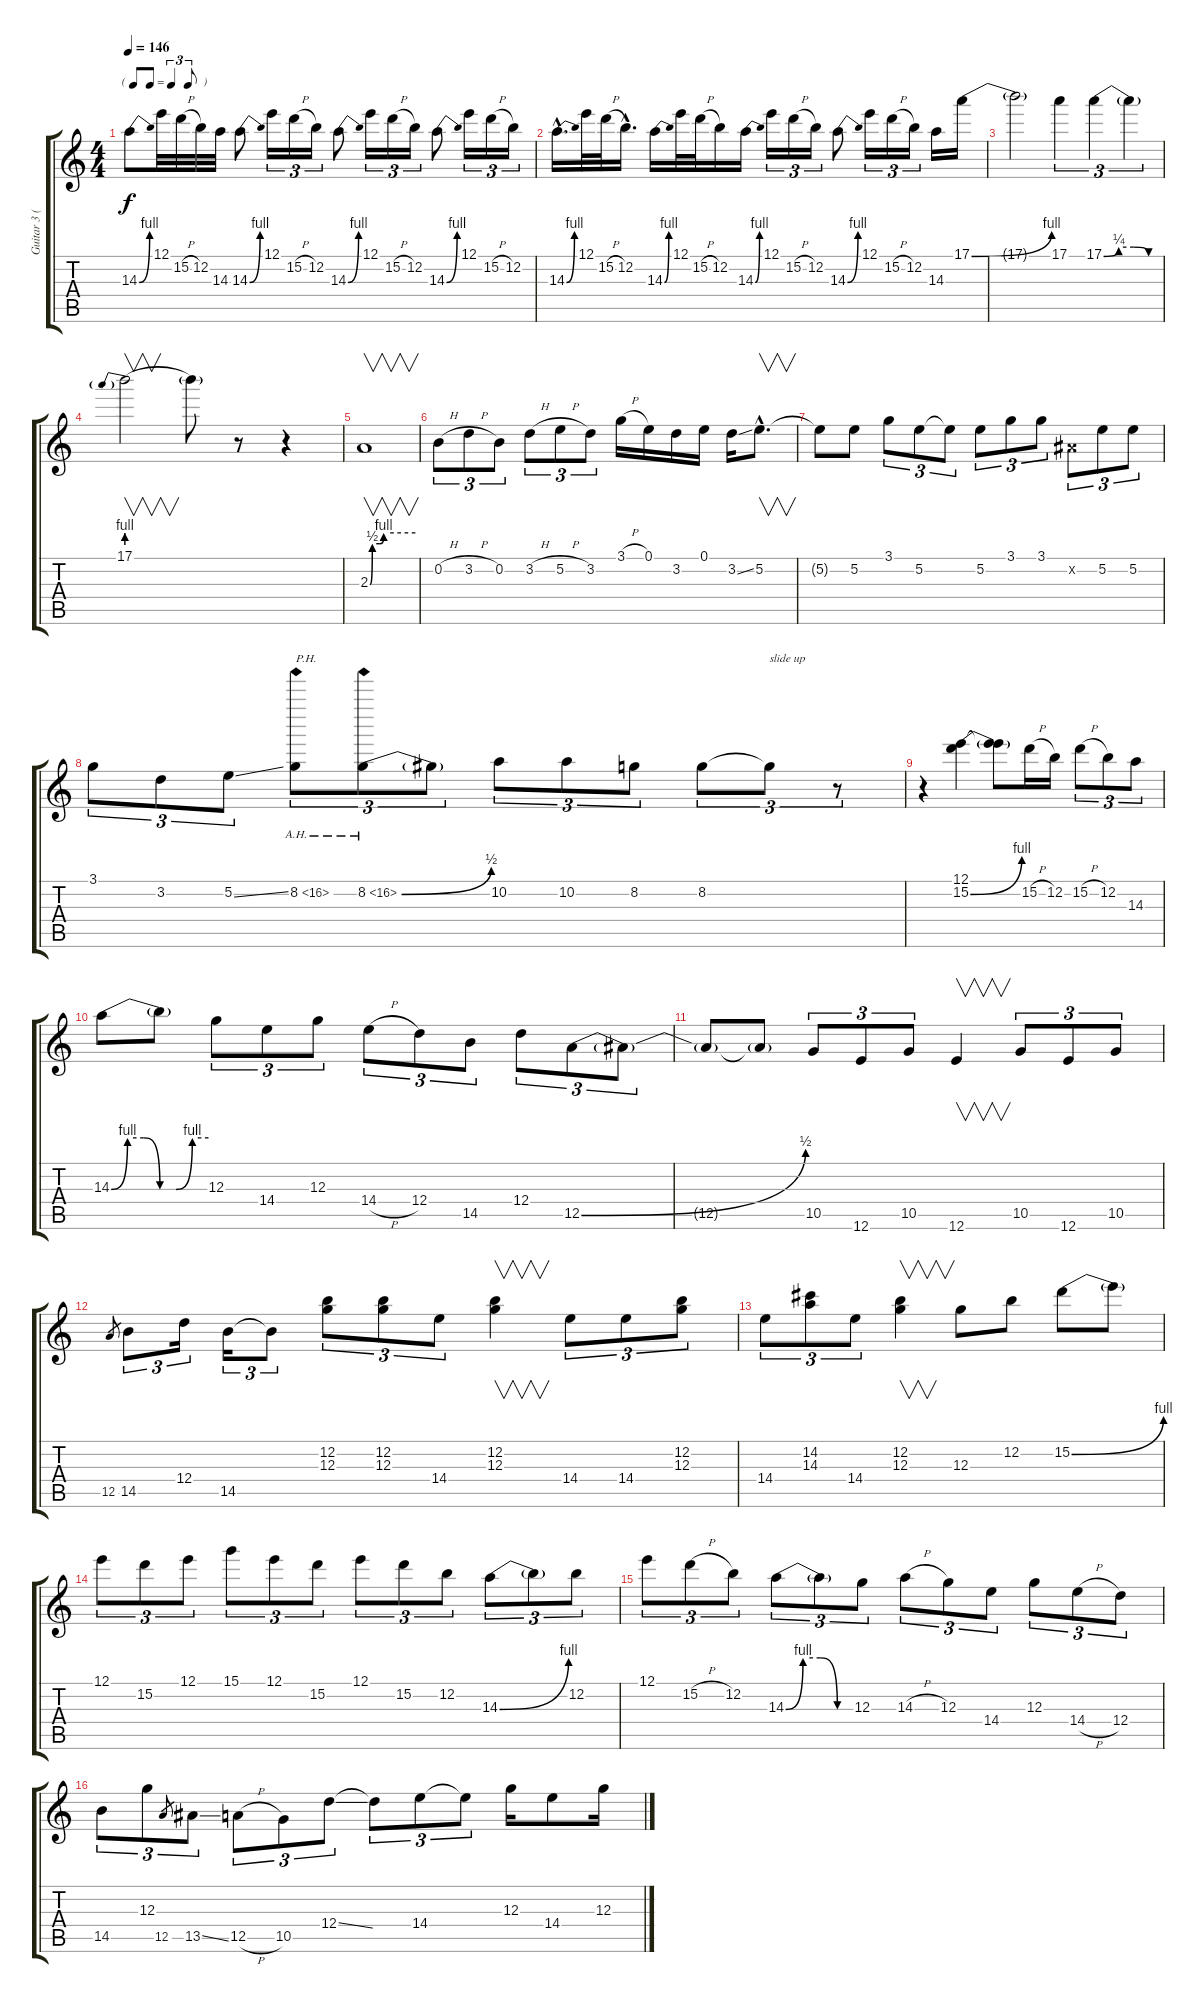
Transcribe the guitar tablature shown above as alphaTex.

\track ("Guitar 3 (2nd solo)" "Guitar 3 (") {instrument distortionguitar}
\staff {score tabs}
\tuning (E4 B3 G3 D3 A2 E2) {hide}
\ts (4 4)
\tf triplet8th
\tempo 146
\clef g2
\ks c
14.3{be (bend 0 0 60 4)}.8{dy f} 12.1.32 15.2{h}.32 12.2.32 14.3.32 14.3{be (bend 0 0 60 4)}.8 12.1.16{tu (3 2)} 15.2{h}.16{tu (3 2)} 12.2.16{tu (3 2)} 14.3{be (bend 0 0 60 4)}.8 12.1.16{tu (3 2)} 15.2{h}.16{tu (3 2)} 12.2.16{tu (3 2)} 14.3{be (bend 0 0 60 4)}.8 12.1.16{tu (3 2)} 15.2{h}.16{tu (3 2)} 12.2.16{tu (3 2)} |
14.3{be (bend 0 0 60 4) hac}.16{d} 12.1.32 15.2{h}.32 12.2{hac}.16{d} 14.3{be (bend 0 0 60 4)}.16 12.1.32 15.2{h}.32 12.2.16 14.3{be (bend 0 0 60 4)}.16 12.1.16{tu (3 2)} 15.2{h}.16{tu (3 2)} 12.2.16{tu (3 2)} 14.3{be (bend 0 0 60 4)}.8 12.1.16{tu (3 2)} 15.2{h}.16{tu (3 2)} 12.2.16{tu (3 2)} 14.3.16 17.1{be (bend 0 0 60 4)}.16 |
17.1{t}.2 17.1.4{tu (3 2)} 17.1{be (custom 0 0 15 1 30 1 45 0 60 0)}.4{tu (3 2)} 17.1{t}.4{tu (3 2)} |
17.1{be (prebend 0 4 60 4)}.2{v} 17.1{t}.8 r.8 r.4 |
2.3{be (custom 0 0 3 2 13 2 18 4 60 4)}.1{v} |
0.2{h}.8{tu (3 2)} 3.2{h}.8{tu (3 2)} 0.2.8{tu (3 2)} 3.2{h}.8{tu (3 2)} 5.2{h}.8{tu (3 2)} 3.2.8{tu (3 2)} 3.1{h}.16 0.1.16 3.2.16 0.1.16 3.2{ss}.16 5.2{hac}.8{v d} |
5.2{t}.8 5.2.8 3.1.8{tu (3 2)} 5.2.8{tu (3 2)} 5.2{t}.8{tu (3 2)} 5.2.8{tu (3 2)} 3.1.8{tu (3 2)} 3.1.8{tu (3 2)} -1.2{x}.8{tu (3 2)} 5.2.8{tu (3 2)} 5.2.8{tu (3 2)} |
3.1.8{tu (3 2)} 3.2.8{tu (3 2)} 5.2{ss}.8{tu (3 2)} 8.2{ah 8}.8{tu (3 2) txt "P.H."} 8.2{be (bend 0 0 60 2) ah 8}.8{tu (3 2)} 8.2{t}.8{tu (3 2)} 10.2.8{tu (3 2)} 10.2.8{tu (3 2)} 8.2.8{tu (3 2)} 8.2.8{tu (3 2)} 8.2{t}.8{tu (3 2) txt "slide up"} r.8{tu (3 2)} |
r.4 (12.1 15.2{be (bend 0 0 60 4)}).4 (12.1{t} 15.2{t}).8 15.2{h}.16 12.2.16 15.2{h}.8{tu (3 2)} 12.2.8{tu (3 2)} 14.3.8{tu (3 2)} |
14.3{be (custom 0 0 10 4 20 4 30 0 40 0 50 4 60 4)}.8 14.3{t}.8 12.3.8{tu (3 2)} 14.4.8{tu (3 2)} 12.3.8{tu (3 2)} 14.4{h}.8{tu (3 2)} 12.4.8{tu (3 2)} 14.5.8{tu (3 2)} 12.4.8{tu (3 2)} 12.5{be (bend 0 0 60 2)}.8{tu (3 2)} 12.5{t}.8{tu (3 2)} |
12.5{t}.8 12.5{t}.8 10.5.8{tu (3 2)} 12.6.8{tu (3 2)} 10.5.8{tu (3 2)} 12.6.4{v} 10.5.8{tu (3 2)} 12.6.8{tu (3 2)} 10.5.8{tu (3 2)} |
12.5.8{gr} 14.5.8{tu (3 2)} 12.4.16{tu (3 2)} 14.5.16{tu (3 2)} 14.5{t}.8{tu (3 2)} (12.2 12.3).8{tu (3 2)} (12.2 12.3).8{tu (3 2)} 14.4.8{tu (3 2)} (12.2 12.3).4{v} 14.4.8{tu (3 2)} 14.4.8{tu (3 2)} (12.2 12.3).8{tu (3 2)} |
14.4.8{tu (3 2)} (14.2 14.3).8{tu (3 2)} 14.4.8{tu (3 2)} (12.2 12.3).4{v} 12.3.8 12.2.8 15.2{be (bend 0 0 60 4)}.8 15.2{t}.8 |
12.1.8{tu (3 2)} 15.2.8{tu (3 2)} 12.1.8{tu (3 2)} 15.1.8{tu (3 2)} 12.1.8{tu (3 2)} 15.2.8{tu (3 2)} 12.1.8{tu (3 2)} 15.2.8{tu (3 2)} 12.2.8{tu (3 2)} 14.3{be (bend 0 0 60 4)}.8{tu (3 2)} 14.3{t}.8{tu (3 2)} 12.2.8{tu (3 2)} |
12.1.8{tu (3 2)} 15.2{h}.8{tu (3 2)} 12.2.8{tu (3 2)} 14.3{be (custom 0 0 15 4 30 4 45 0 60 0)}.8{tu (3 2)} 14.3{t}.8{tu (3 2)} 12.3.8{tu (3 2)} 14.3{h}.8{tu (3 2)} 12.3.8{tu (3 2)} 14.4.8{tu (3 2)} 12.3.8{tu (3 2)} 14.4{h}.8{tu (3 2)} 12.4.8{tu (3 2)} |
14.5.8{tu (3 2)} 12.3.8{tu (3 2)} 12.5.8{gr} 13.5{ss}.8{tu (3 2)} 12.5{h}.8{tu (3 2)} 10.5.8{tu (3 2)} 12.4{ss}.8{tu (3 2)} 12.4{t}.8{tu (3 2)} 14.4.8{tu (3 2)} 14.4{t}.8{tu (3 2)} 12.3.16 14.4.8 12.3.16
